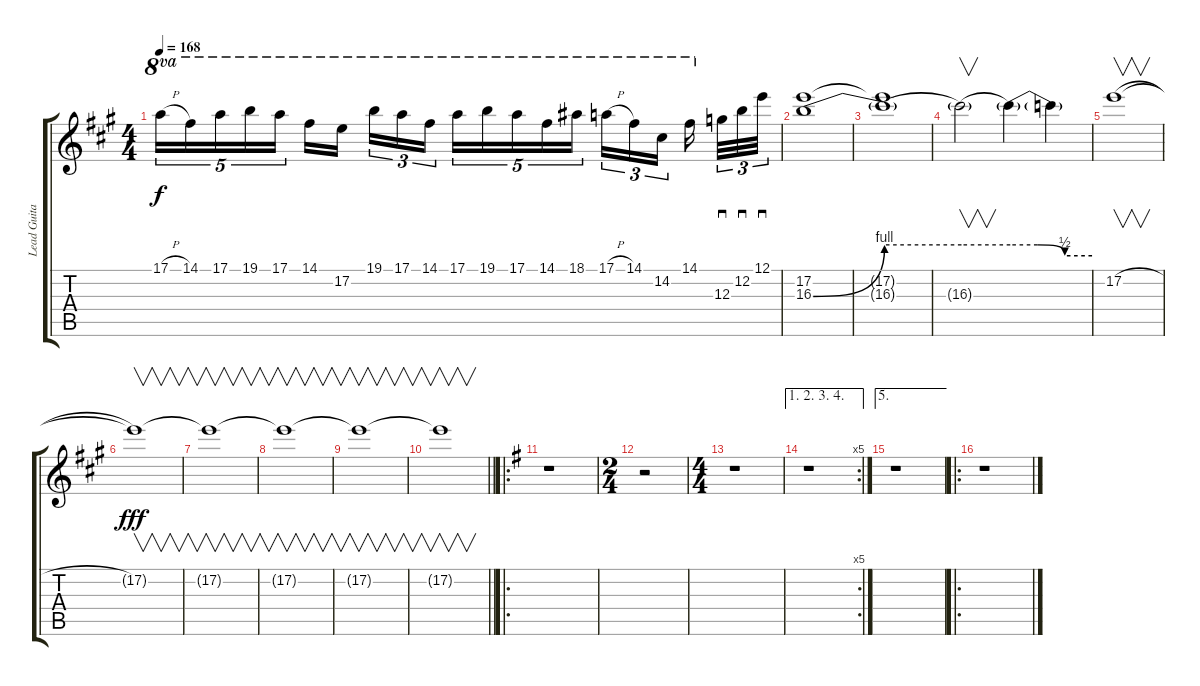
\track ("Lead Guitar" "Lead Guita") {instrument distortionguitar}
\staff {score tabs}
\tuning (E4 B3 G3 D3 A2 E2) {hide}
\ts (4 4)
\tempo 168
\clef g2
\ks a
17.1{h}.16{tu (5 4) ot 8va dy f} 14.1.16{tu (5 4) ot 8va} 17.1.16{tu (5 4) ot 8va} 19.1.16{tu (5 4) ot 8va} 17.1.16{tu (5 4) ot 8va} 14.1.16{ot 8va} 17.2.16{ot 8va beam splitsecondary} 19.1.16{tu (3 2) ot 8va} 17.1.16{tu (3 2) ot 8va} 14.1.16{tu (3 2) ot 8va} 17.1.16{tu (5 4) ot 8va} 19.1.16{tu (5 4) ot 8va} 17.1.16{tu (5 4) ot 8va} 14.1.16{tu (5 4) ot 8va} 18.1.16{tu (5 4) ot 8va} 17.1{h}.16{tu (3 2) ot 8va} 14.1.16{tu (3 2) ot 8va} 14.2.16{tu (3 2) ot 8va beam splitsecondary} 14.1.16{ot 8va beam splitsecondary} 12.3.32{sd tu (3 2)} 12.2.32{sd tu (3 2)} 12.1.32{sd tu (3 2)} |
(17.2 16.3{be (bend 0 0 60 4)}).1 |
(17.2{t} 16.3{be (hold 0 4 60 4) t}).1 |
16.3{be (hold 0 4 60 4) t}.2{v} 16.3{be (custom 0 4 20 4 40 2 60 2) t}.4 16.3{t}.4 |
17.2{h}.1{v} |
17.2{t}.1{v dy fff} |
17.2{t}.1{v} |
17.2{t}.1{v} |
17.2{t}.1{v} |
\barLineRight lightlight
17.2{t}.1{v} |
\ro
\ks g
r.1 |
\ts (2 4)
r.2 |
\ts (4 4)
r.1 |
\ae (1 2 3 4)
\rc 5
r.1 |
\ae 5
r.1 |
\ro
r.1
